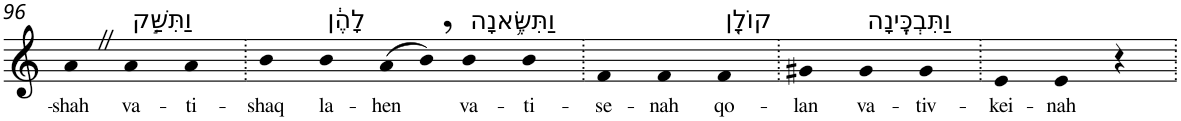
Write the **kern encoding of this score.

**kern	**text
*part1	*part1
*staff1	*staff1
*I"Piano	*
*I'Pno	*
!!LO:PB:g=z
*clefG2	*
*k[]	*
=96	=96
!	!LO:LY:b
4aZ	-shah
!LO:TX:a:t=וַתִּשַּׁ֣ק	!
!	!LO:LY:b
4a	va-
!	!LO:LY:b
4a	-ti-
=97.	=97.
!	!LO:LY:b
4b	-shaq
!LO:TX:a:t=לָהֶ֔ן	!
!	!LO:LY:b
4b	la-
!	!LO:LY:b
(>8a	-hen
8b,)	.
!LO:TX:a:t=וַתִּשֶּׂ֥אנָה	!
!	!LO:LY:b
4b	va-
!	!LO:LY:b
4b	-ti-
=98.	=98.
!	!LO:LY:b
4f	-se-
!	!LO:LY:b
4f	-nah
!LO:TX:a:t=קוֹלָ֖ן	!
!	!LO:LY:b
4f	qo-
=99.	=99.
!	!LO:LY:b
4g#X	-lan
!LO:TX:a:t=וַתִּבְכֶּֽינָה	!
!	!LO:LY:b
4g#	va-
!	!LO:LY:b
4g#	-tiv-
=100.	=100.
!	!LO:LY:b
4e	-kei-
!	!LO:LY:b
4e	-nah
4r	.
=.	=.
*-	*-
